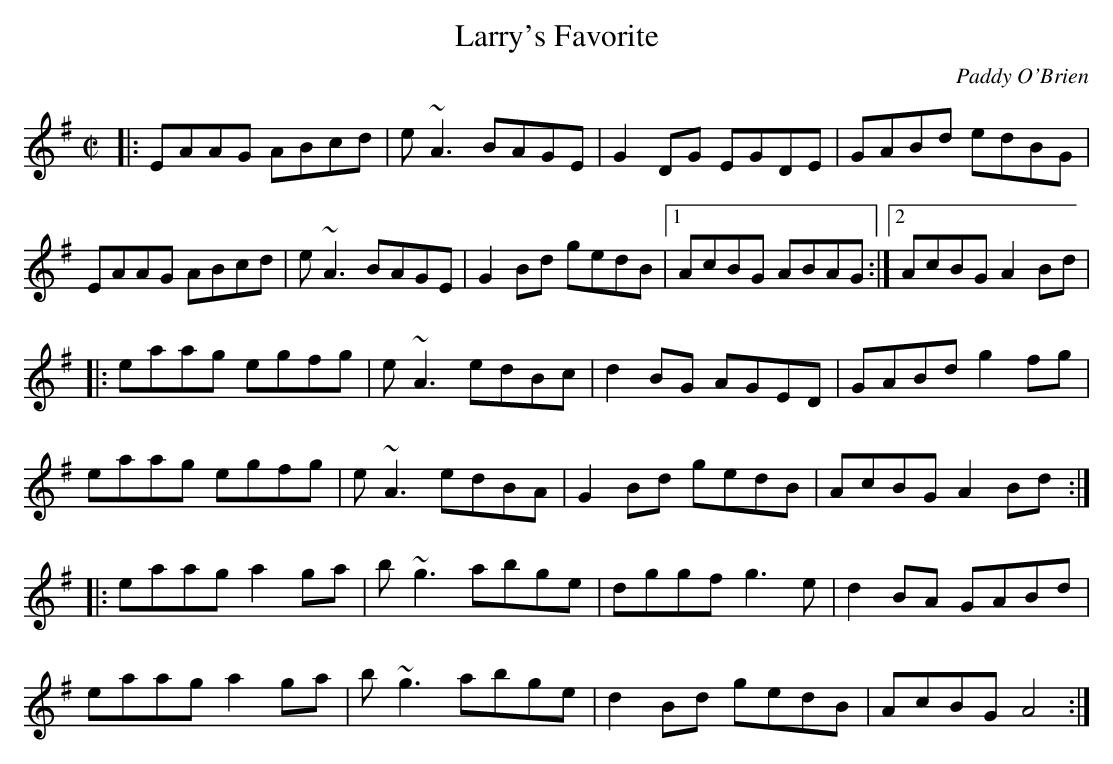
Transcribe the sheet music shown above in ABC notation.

X:1
T:Larry's Favorite
C:Paddy O'Brien
M:C|
K:Ador
|: EAAG ABcd | e~A3 BAGE | G2DG EGDE | GABd edBG |
EAAG ABcd | e~A3 BAGE | G2Bd gedB |1 AcBG ABAG :|2 AcBG A2Bd |
|: eaag egfg | e~A3 edBc | d2BG AGED | GABd g2fg |
eaag egfg | e~A3 edBA | G2Bd gedB | AcBG A2Bd :|
|: eaag a2ga | b~g3 abge | dggf g3e | d2BA GABd |
eaag a2ga | b~g3 abge | d2Bd gedB | AcBG A4 :|
